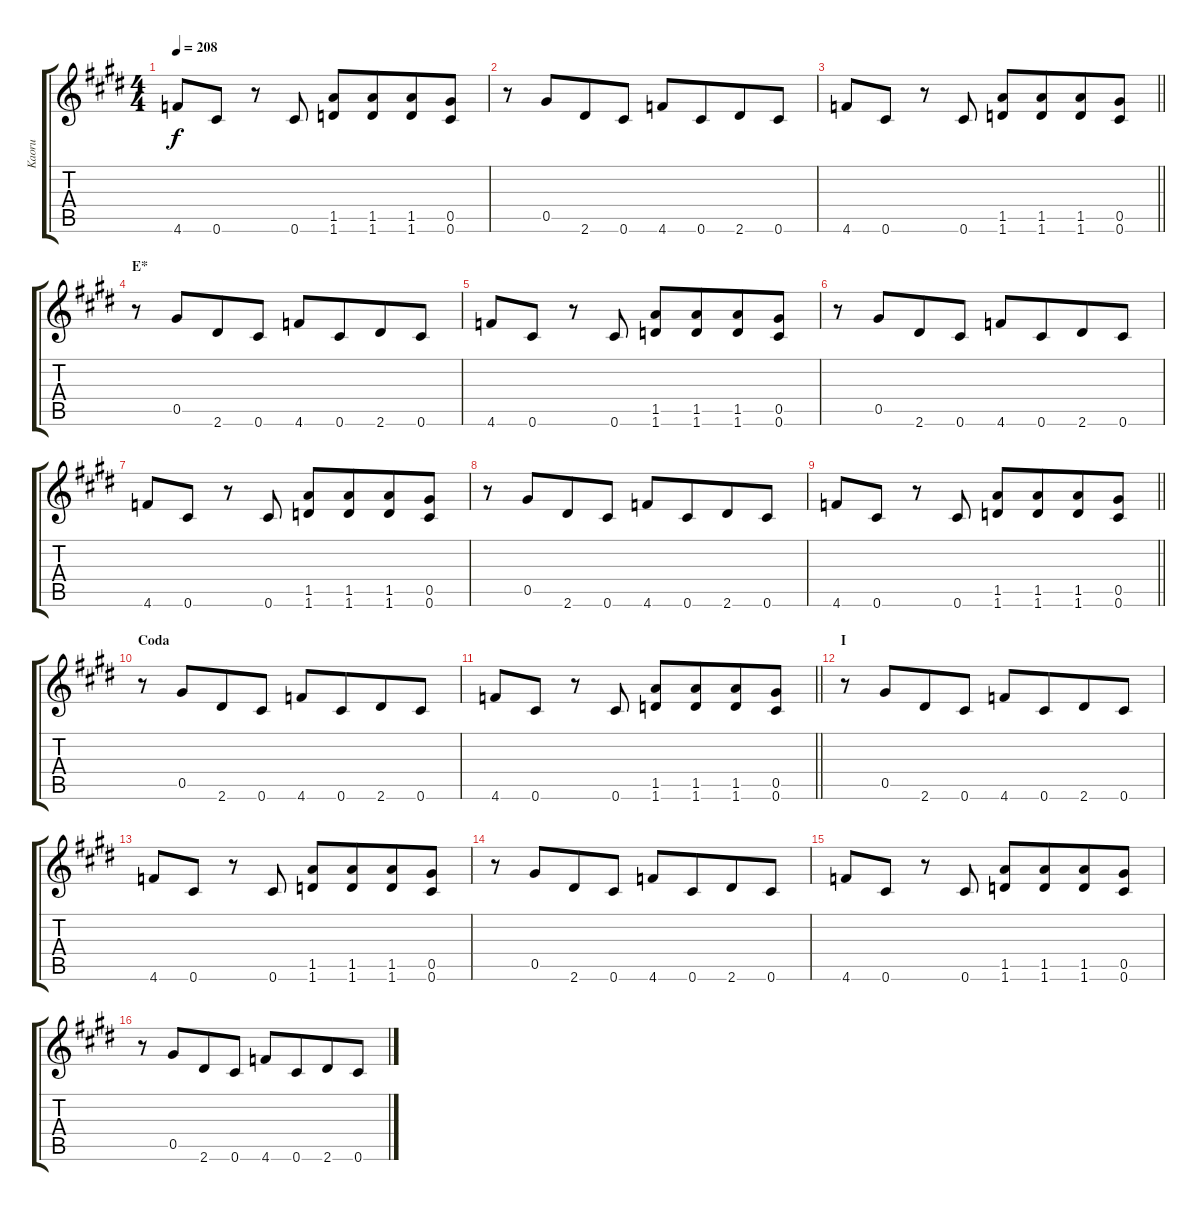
\track ("Kaoru" "Kaoru") {instrument overdrivenguitar}
\staff {score tabs}
\tuning (Eb4 Bb3 Gb3 Db3 Ab2 Db2) {hide}
\ts (4 4)
\tempo 208
\clef g2
\ks c#minor
4.6.8{ot 8vb dy f} 0.6.8{ot 8vb} r.8{ot 8vb} 0.6.8{ot 8vb} (1.5 1.6).8{ot 8vb} (1.5 1.6).8{ot 8vb beam merge} (1.5 1.6).8{ot 8vb} (0.5 0.6).8{ot 8vb} |
r.8{ot 8vb} 0.5.8{ot 8vb beam merge} 2.6.8{ot 8vb} 0.6.8{ot 8vb} 4.6.8{ot 8vb} 0.6.8{ot 8vb beam merge} 2.6.8{ot 8vb} 0.6.8{ot 8vb} |
\barLineRight lightlight
4.6.8{ot 8vb} 0.6.8{ot 8vb} r.8{ot 8vb} 0.6.8{ot 8vb} (1.5 1.6).8{ot 8vb} (1.5 1.6).8{ot 8vb beam merge} (1.5 1.6).8{ot 8vb} (0.5 0.6).8{ot 8vb} |
\section ("" "E*")
r.8{ot 8vb} 0.5.8{ot 8vb beam merge} 2.6.8{ot 8vb} 0.6.8{ot 8vb} 4.6.8{ot 8vb} 0.6.8{ot 8vb beam merge} 2.6.8{ot 8vb} 0.6.8{ot 8vb} |
4.6.8{ot 8vb} 0.6.8{ot 8vb} r.8{ot 8vb} 0.6.8{ot 8vb} (1.5 1.6).8{ot 8vb} (1.5 1.6).8{ot 8vb beam merge} (1.5 1.6).8{ot 8vb} (0.5 0.6).8{ot 8vb} |
r.8{ot 8vb} 0.5.8{ot 8vb beam merge} 2.6.8{ot 8vb} 0.6.8{ot 8vb} 4.6.8{ot 8vb} 0.6.8{ot 8vb beam merge} 2.6.8{ot 8vb} 0.6.8{ot 8vb} |
4.6.8{ot 8vb} 0.6.8{ot 8vb} r.8{ot 8vb} 0.6.8{ot 8vb} (1.5 1.6).8{ot 8vb} (1.5 1.6).8{ot 8vb beam merge} (1.5 1.6).8{ot 8vb} (0.5 0.6).8{ot 8vb} |
r.8{ot 8vb} 0.5.8{ot 8vb beam merge} 2.6.8{ot 8vb} 0.6.8{ot 8vb} 4.6.8{ot 8vb} 0.6.8{ot 8vb beam merge} 2.6.8{ot 8vb} 0.6.8{ot 8vb} |
\barLineRight lightlight
4.6.8{ot 8vb} 0.6.8{ot 8vb} r.8{ot 8vb} 0.6.8{ot 8vb} (1.5 1.6).8{ot 8vb} (1.5 1.6).8{ot 8vb beam merge} (1.5 1.6).8{ot 8vb} (0.5 0.6).8{ot 8vb} |
\section ("" "Coda")
r.8{ot 8vb} 0.5.8{ot 8vb beam merge} 2.6.8{ot 8vb} 0.6.8{ot 8vb} 4.6.8{ot 8vb} 0.6.8{ot 8vb beam merge} 2.6.8{ot 8vb} 0.6.8{ot 8vb} |
\barLineRight lightlight
4.6.8{ot 8vb} 0.6.8{ot 8vb} r.8{ot 8vb} 0.6.8{ot 8vb} (1.5 1.6).8{ot 8vb} (1.5 1.6).8{ot 8vb beam merge} (1.5 1.6).8{ot 8vb} (0.5 0.6).8{ot 8vb} |
\section ("" "I")
r.8{ot 8vb} 0.5.8{ot 8vb beam merge} 2.6.8{ot 8vb} 0.6.8{ot 8vb} 4.6.8{ot 8vb} 0.6.8{ot 8vb beam merge} 2.6.8{ot 8vb} 0.6.8{ot 8vb} |
4.6.8{ot 8vb} 0.6.8{ot 8vb} r.8{ot 8vb} 0.6.8{ot 8vb} (1.5 1.6).8{ot 8vb} (1.5 1.6).8{ot 8vb beam merge} (1.5 1.6).8{ot 8vb} (0.5 0.6).8{ot 8vb} |
r.8{ot 8vb} 0.5.8{ot 8vb beam merge} 2.6.8{ot 8vb} 0.6.8{ot 8vb} 4.6.8{ot 8vb} 0.6.8{ot 8vb beam merge} 2.6.8{ot 8vb} 0.6.8{ot 8vb} |
4.6.8{ot 8vb} 0.6.8{ot 8vb} r.8{ot 8vb} 0.6.8{ot 8vb} (1.5 1.6).8{ot 8vb} (1.5 1.6).8{ot 8vb beam merge} (1.5 1.6).8{ot 8vb} (0.5 0.6).8{ot 8vb} |
r.8{ot 8vb} 0.5.8{ot 8vb beam merge} 2.6.8{ot 8vb} 0.6.8{ot 8vb} 4.6.8{ot 8vb} 0.6.8{ot 8vb beam merge} 2.6.8{ot 8vb} 0.6.8{ot 8vb}
